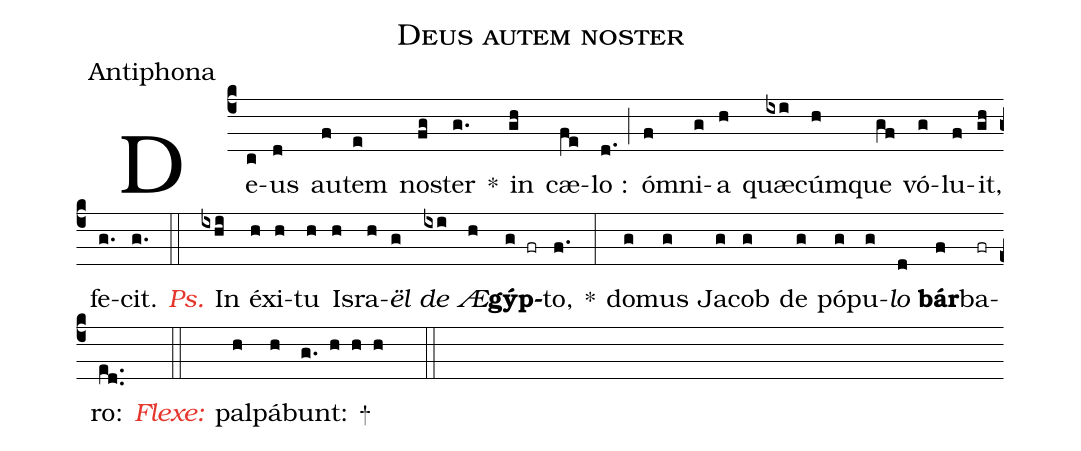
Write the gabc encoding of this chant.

name:Deus autem noster;
office-part:Antiphona;
%%
(c4) De(c)us(d) au(f)tem(e) no(fg)ster(g.) *() in(gh) cæ(fe)lo :(d.) (;) ó(f)mni(g)a(h) quæ(ixi)cúm(h)que(gf) vó(g)lu(f)it,(gh) fe(g.)cit.(g.) (::)

<i><c>Ps.</c></i> In(ixhi) éx(h)i(h)tu(h) Is(h)ra(h)<i>ël</i>(g) <i>de</i>(ixi) <i>Æ</i>(h)<b>gýp</b>(g fr)to,(f.) *(:) do(g)mus(g) Ja(g)cob(g) de(g) pó(g)pu(g)<i>lo</i>(d) <b>bár</b>(f)ba(fr)ro:(ed..) (::)
<i><c>Flexe:</c></i>  p{a}l(h)pá(h)bunt: <sp>+</sp>(g. h h h  ::)
